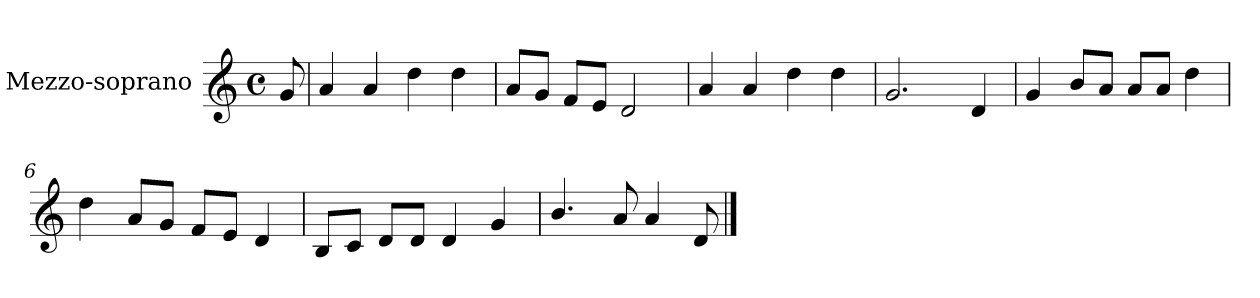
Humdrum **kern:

**kern
*part1
*staff1
*I"Mezzo-soprano
*I'Mzs.
*clefG2
*k[]
*M4/4
*met(c)
*MM80
=
8g/
=1
4a/
4a/
4dd\
4dd\
=2
8a/L
8g/J
8f/L
8e/J
2d/
=3
4a/
4a/
4dd\
4dd\
=4
2.g/
4d/
!!LO:LB:g=z
=5
4g/
8b/L
8a/J
8a/L
8a/J
4dd\
=6
4dd\
8a/L
8g/J
8f/L
8e/J
4d/
=7
8B/L
8c/J
8d/L
8d/J
4d/
4g/
=8
4.b/
8a/
4a/
8d/
==
*-
